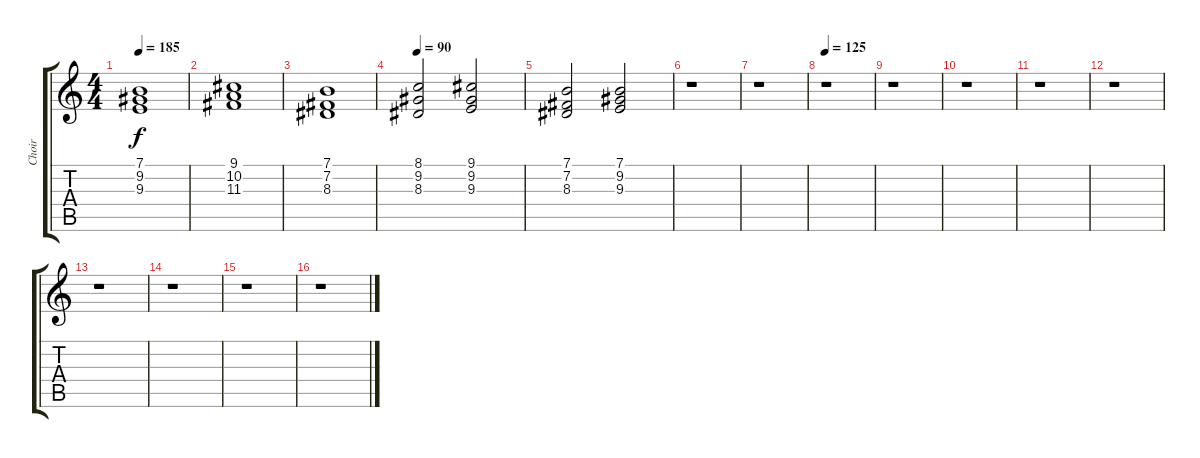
\track ("Choir" "Choir") {instrument choiraahs}
\staff {score tabs}
\tuning (E4 B3 G3 D3 A2 E2) {hide}
\ts (4 4)
\tempo 185
\clef g2
\ks c
(7.1 9.2 9.3).1{dy f} |
(9.1 10.2 11.3).1 |
(7.1 7.2 8.3).1 |
\tempo 90
(8.1 9.2 8.3).2 (9.1 9.2 9.3).2 |
(7.1 7.2 8.3).2 (7.1 9.2 9.3).2 |
r.1 |
r.1 |
\tempo 125
r.1 |
r.1 |
r.1 |
r.1 |
r.1 |
r.1 |
r.1 |
r.1 |
r.1
